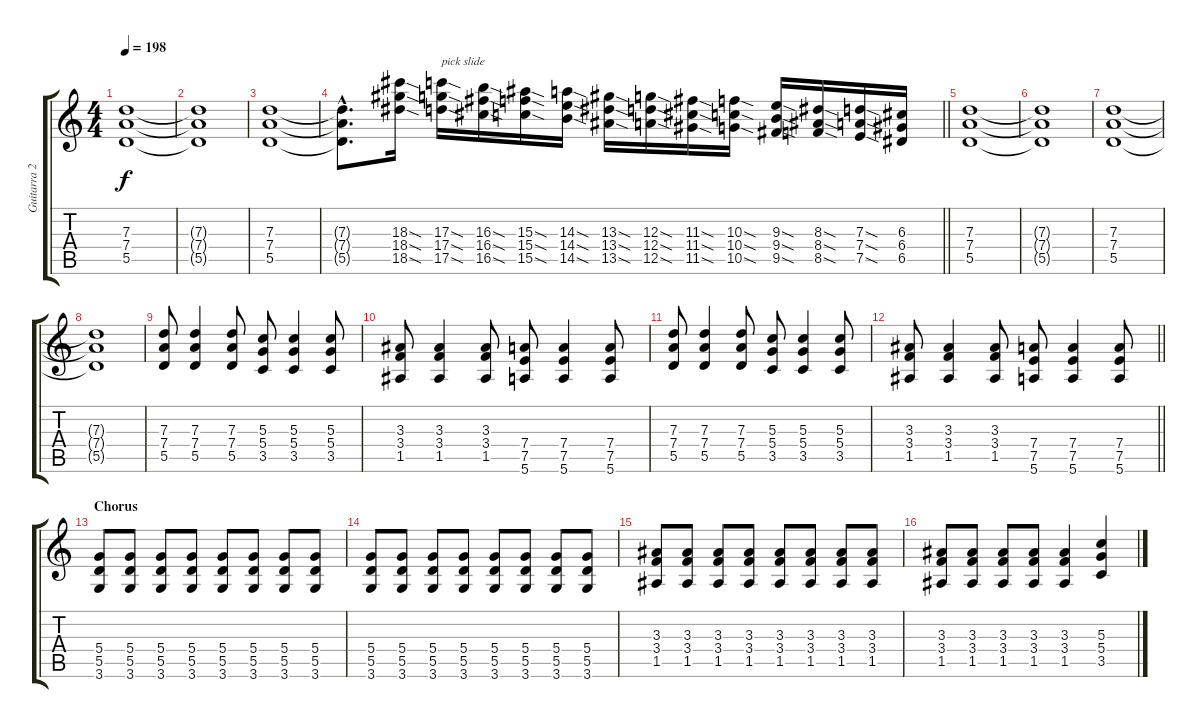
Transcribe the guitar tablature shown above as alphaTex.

\track ("Guitarra 2 - Erik" "Guitarra 2") {instrument distortionguitar}
\staff {score tabs}
\tuning (E4 B3 G3 D3 A2 E2) {hide}
\ts (4 4)
\tempo 198
\clef g2
\ks c
(7.3 7.4 5.5).1{dy f} |
(7.3{t} 7.4{t} 5.5{t}).1 |
(7.3 7.4 5.5).1 |
\barLineRight lightlight
(7.3{hac t} 7.4{hac t} 5.5{hac t}).8{d} (18.3{sod} 18.4{sod} 18.5{sod}).16{instrument guitarfretnoise} (17.3{sod} 17.4{sod} 17.5{sod}).16{txt "pick slide"} (16.3{sod} 16.4{sod} 16.5{sod}).16 (15.3{sod} 15.4{sod} 15.5{sod}).16 (14.3{sod} 14.4{sod} 14.5{sod}).16 (13.3{sod} 13.4{sod} 13.5{sod}).16 (12.3{sod} 12.4{sod} 12.5{sod}).16 (11.3{sod} 11.4{sod} 11.5{sod}).16 (10.3{sod} 10.4{sod} 10.5{sod}).16 (9.3{sod} 9.4{sod} 9.5{sod}).16 (8.3{sod} 8.4{sod} 8.5{sod}).16 (7.3{sod} 7.4{sod} 7.5{sod}).16 (6.3 6.4 6.5).16 |
(7.3 7.4 5.5).1{instrument distortionguitar} |
(7.3{t} 7.4{t} 5.5{t}).1 |
(7.3 7.4 5.5).1 |
(7.3{t} 7.4{t} 5.5{t}).1 |
(7.3 7.4 5.5).8 (7.3 7.4 5.5).4 (7.3 7.4 5.5).8 (5.3 5.4 3.5).8 (5.3 5.4 3.5).4 (5.3 5.4 3.5).8 |
(3.3 3.4 1.5).8 (3.3 3.4 1.5).4 (3.3 3.4 1.5).8 (7.4 7.5 5.6).8 (7.4 7.5 5.6).4 (7.4 7.5 5.6).8 |
(7.3 7.4 5.5).8 (7.3 7.4 5.5).4 (7.3 7.4 5.5).8 (5.3 5.4 3.5).8 (5.3 5.4 3.5).4 (5.3 5.4 3.5).8 |
\barLineRight lightlight
(3.3 3.4 1.5).8 (3.3 3.4 1.5).4 (3.3 3.4 1.5).8 (7.4 7.5 5.6).8 (7.4 7.5 5.6).4 (7.4 7.5 5.6).8 |
\section ("" "Chorus")
(5.4 5.5 3.6).8 (5.4 5.5 3.6).8 (5.4 5.5 3.6).8 (5.4 5.5 3.6).8 (5.4 5.5 3.6).8 (5.4 5.5 3.6).8 (5.4 5.5 3.6).8 (5.4 5.5 3.6).8 |
(5.4 5.5 3.6).8 (5.4 5.5 3.6).8 (5.4 5.5 3.6).8 (5.4 5.5 3.6).8 (5.4 5.5 3.6).8 (5.4 5.5 3.6).8 (5.4 5.5 3.6).8 (5.4 5.5 3.6).8 |
(3.3 3.4 1.5).8 (3.3 3.4 1.5).8 (3.3 3.4 1.5).8 (3.3 3.4 1.5).8 (3.3 3.4 1.5).8 (3.3 3.4 1.5).8 (3.3 3.4 1.5).8 (3.3 3.4 1.5).8 |
(3.3 3.4 1.5).8 (3.3 3.4 1.5).8 (3.3 3.4 1.5).8 (3.3 3.4 1.5).8 (3.3 3.4 1.5).4 (5.3 5.4 3.5).4
